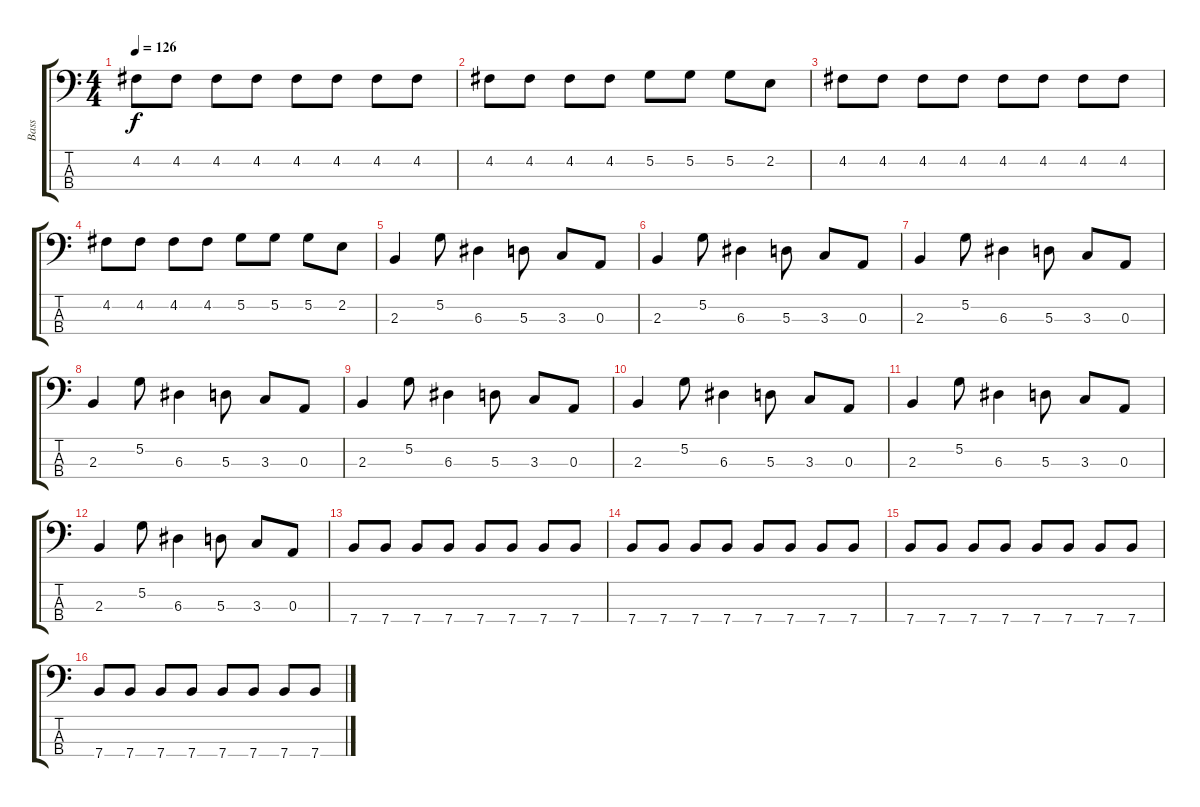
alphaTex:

\track ("Bass" "Bass") {instrument electricbasspick}
\staff {score tabs}
\tuning (G2 D2 A1 E1) {hide}
\ts (4 4)
\tempo 126
\clef f4
\ks c
4.2.8{dy f} 4.2.8 4.2.8 4.2.8 4.2.8 4.2.8 4.2.8 4.2.8 |
4.2.8 4.2.8 4.2.8 4.2.8 5.2.8 5.2.8 5.2.8 2.2.8 |
4.2.8 4.2.8 4.2.8 4.2.8 4.2.8 4.2.8 4.2.8 4.2.8 |
4.2.8 4.2.8 4.2.8 4.2.8 5.2.8 5.2.8 5.2.8 2.2.8 |
2.3.4 5.2.8 6.3.4 5.3.8 3.3.8 0.3.8 |
2.3.4 5.2.8 6.3.4 5.3.8 3.3.8 0.3.8 |
2.3.4 5.2.8 6.3.4 5.3.8 3.3.8 0.3.8 |
2.3.4 5.2.8 6.3.4 5.3.8 3.3.8 0.3.8 |
2.3.4 5.2.8 6.3.4 5.3.8 3.3.8 0.3.8 |
2.3.4 5.2.8 6.3.4 5.3.8 3.3.8 0.3.8 |
2.3.4 5.2.8 6.3.4 5.3.8 3.3.8 0.3.8 |
2.3.4 5.2.8 6.3.4 5.3.8 3.3.8 0.3.8 |
7.4.8 7.4.8 7.4.8 7.4.8 7.4.8 7.4.8 7.4.8 7.4.8 |
7.4.8 7.4.8 7.4.8 7.4.8 7.4.8 7.4.8 7.4.8 7.4.8 |
7.4.8 7.4.8 7.4.8 7.4.8 7.4.8 7.4.8 7.4.8 7.4.8 |
7.4.8 7.4.8 7.4.8 7.4.8 7.4.8 7.4.8 7.4.8 7.4.8
